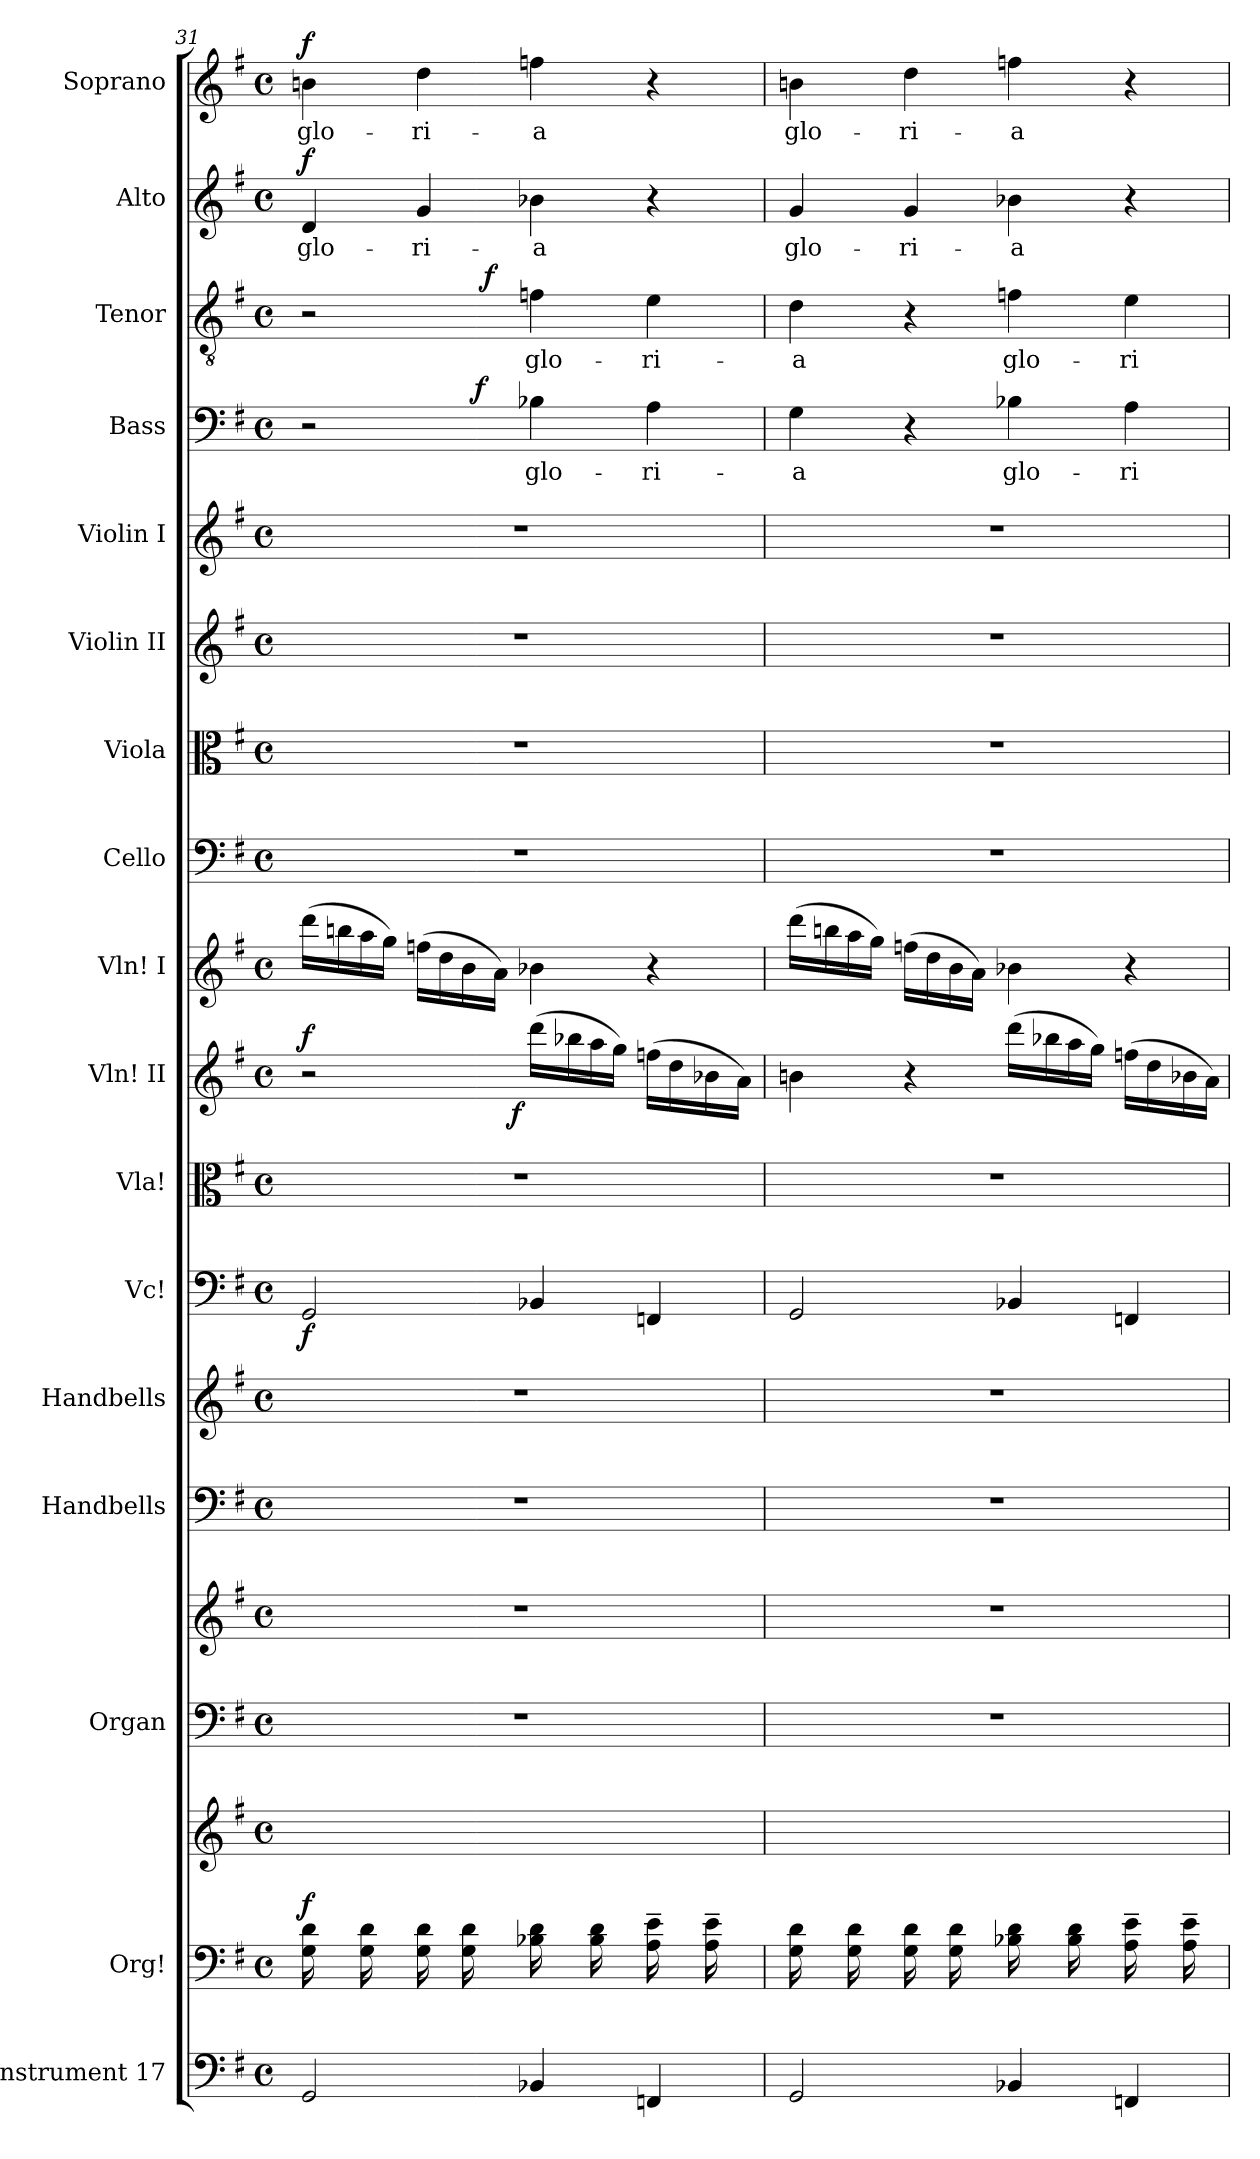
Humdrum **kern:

**kern	**kern	**kern	**dynam	**kern	**kern	**kern	**kern	**kern	**dynam	**kern	**kern	**dynam	**kern	**kern	**kern	**kern	**kern	**kern	**text	**dynam	**kern	**text	**dynam	**kern	**text	**dynam	**kern	**text	**dynam
*part17	*part16	*part16	*part16	*part15	*part15	*part14	*part13	*part12	*part12	*part11	*part10	*part10	*part9	*part8	*part7	*part6	*part5	*part4	*part4	*part4	*part3	*part3	*part3	*part2	*part2	*part2	*part1	*part1	*part1
*staff19	*staff18	*staff17	*staff17/18	*staff16	*staff15	*staff14	*staff13	*staff12	*staff12	*staff11	*staff10	*staff10	*staff9	*staff8	*staff7	*staff6	*staff5	*staff4	*staff4	*staff4	*staff3	*staff3	*staff3	*staff2	*staff2	*staff2	*staff1	*staff1	*staff1
*I"Instrument 17	*I"Org!	*	*	*I"Organ	*	*I"Handbells	*I"Handbells	*I"Vc!	*	*I"Vla!	*I"Vln! II	*	*I"Vln! I	*I"Cello	*I"Viola	*I"Violin II	*I"Violin I	*I"Bass	*	*	*I"Tenor	*	*	*I"Alto	*	*	*I"Soprano	*	*
*	*	*	*	*	*	*	*	*I'Vc!	*	*I'Vla!	*I'Vln! II	*	*I'Vln! I	*	*I'Vla	*I'Vln	*I'Vln	*I'B	*	*	*I'T	*	*	*I'A	*	*	*I'S	*	*
*clefF4	*clefF4	*clefG2	*	*clefF4	*clefG2	*clefF4	*clefG2	*clefF4	*	*clefC3	*clefG2	*	*clefG2	*clefF4	*clefC3	*clefG2	*clefG2	*clefF4	*	*	*clefGv2	*	*	*clefG2	*	*	*clefG2	*	*
*k[f#]	*k[f#]	*k[f#]	*	*k[f#]	*k[f#]	*k[f#]	*k[f#]	*k[f#]	*	*k[f#]	*k[f#]	*	*k[f#]	*k[f#]	*k[f#]	*k[f#]	*k[f#]	*k[f#]	*	*	*k[f#]	*	*	*k[f#]	*	*	*k[f#]	*	*
*G:	*G:	*G:	*	*G:	*G:	*G:	*G:	*G:	*	*G:	*G:	*	*G:	*G:	*G:	*G:	*G:	*G:	*	*	*G:	*	*	*G:	*	*	*G:	*	*
*M4/4	*M4/4	*M4/4	*	*M4/4	*M4/4	*M4/4	*M4/4	*M4/4	*	*M4/4	*M4/4	*	*M4/4	*M4/4	*M4/4	*M4/4	*M4/4	*M4/4	*	*	*M4/4	*	*	*M4/4	*	*	*M4/4	*	*
*met(c)	*met(c)	*met(c)	*	*met(c)	*met(c)	*met(c)	*met(c)	*met(c)	*	*met(c)	*met(c)	*	*met(c)	*met(c)	*met(c)	*met(c)	*met(c)	*met(c)	*	*	*met(c)	*	*	*met(c)	*	*	*met(c)	*	*
=31	=31	=31	=31	=31	=31	=31	=31	=31	=31	=31	=31	=31	=31	=31	=31	=31	=31	=31	=31	=31	=31	=31	=31	=31	=31	=31	=31	=31	=31
!	!	!	!LO:DY:a=2	!	!	!	!	!	!LO:DY:b	!	!	!LO:DY:a	!	!	!	!	!	!	!	!	!	!	!	!	!LO:LY:b:cj	!LO:DY:a	!	!LO:LY:b:cj	!LO:DY:a
*	*	*	*	*	*	*	*	*	*	*	*^	*	*	*	*	*	*	*^	*	*	*^	*	*	*	*	*	*	*	*
2GG/	16G\ 16d\L	16ryy	f	1r	1r	1r	1r	2GG/	f	1r	2r	4ryy	f	(>16ddd\L	1r	1r	1r	1r	2r	4ryy	.	.	2r	4ryy	.	.	4d/	glo-	f	4bn\	glo-	f
.	16ryy	16g\ 16dd\	.	.	.	.	.	.	.	.	.	.	.	16bbn\	.	.	.	.	.	.	.	.	.	.	.	.	.	.	.	.	.	.
.	16G\ 16d\	16ryy	.	.	.	.	.	.	.	.	.	.	.	16aa\	.	.	.	.	.	.	.	.	.	.	.	.	.	.	.	.	.	.
.	16ryy	16g\ 16dd\J	.	.	.	.	.	.	.	.	.	.	.	16gg\J)	.	.	.	.	.	.	.	.	.	.	.	.	.	.	.	.	.	.
!	!	!	!	!	!	!	!	!	!	!	!	!	!	!	!	!	!	!	!	!	!	!	!	!	!	!	!	!LO:LY:b:cj	!	!	!LO:LY:b:cj	!
.	16d\ 16G\L	16ryy	.	.	.	.	.	.	.	.	.	8...ryy	.	(>16ffn\L	.	.	.	.	.	8ryy	.	.	.	8ryy	.	.	4g/	-ri-	.	4dd\	-ri-	.
.	16ryy	16g\ 16dd\	.	.	.	.	.	.	.	.	.	.	.	16dd\	.	.	.	.	.	.	.	.	.	.	.	.	.	.	.	.	.	.
.	16G\ 16d\	16ryy	.	.	.	.	.	.	.	.	.	.	.	16b\	.	.	.	.	.	32ryy	.	.	.	32.ryy	.	.	.	.	.	.	.	.
!	!	!	!	!	!	!	!	!	!	!	!	!	!	!	!	!	!	!	!	!	!	!LO:DY:a	!	!	!	!	!	!	!	!	!	!
.	.	.	.	.	.	.	.	.	.	.	.	.	.	.	.	.	.	.	.	2ryy	.	f	.	.	.	.	.	.	.	.	.	.
!	!	!	!	!	!	!	!	!	!	!	!	!	!	!	!	!	!	!	!	!	!	!	!	!	!	!LO:DY:a	!	!	!	!	!	!
.	.	.	.	.	.	.	.	.	.	.	.	.	.	.	.	.	.	.	.	.	.	.	.	2ryy	.	f	.	.	.	.	.	.
.	16ryy	16dd\ 16g\J	.	.	.	.	.	.	.	.	.	.	.	16a\J)	.	.	.	.	.	.	.	.	.	.	.	.	.	.	.	.	.	.
!	!	!	!	!	!	!	!	!	!	!	!	!	!LO:DY:b	!	!	!	!	!	!	!	!	!	!	!	!	!	!	!	!	!	!	!
.	.	.	.	.	.	.	.	.	.	.	.	2ryy	f	.	.	.	.	.	.	.	.	.	.	.	.	.	.	.	.	.	.	.
!	!	!	!	!	!	!	!	!	!	!	!	!	!	!	!	!	!	!	!	!	!LO:LY:b:cj	!	!	!	!LO:LY:b:cj	!	!	!LO:LY:b:cj	!	!	!LO:LY:b:cj	!
4BB-X/	16d\ 16B-X\L	16ryy	.	.	.	.	.	4BB-X/	.	.	(>16ddd\L	.	.	4b-X\	.	.	.	.	4B-X\	.	glo-	.	4fn\	.	glo-	.	4b-X\	-a	.	4ffn\	-a	.
.	16ryy	16dd\ 16fn\	.	.	.	.	.	.	.	.	16bb-X\	.	.	.	.	.	.	.	.	.	.	.	.	.	.	.	.	.	.	.	.	.
.	16d\ 16B-\	16ryy	.	.	.	.	.	.	.	.	16aa\	.	.	.	.	.	.	.	.	.	.	.	.	.	.	.	.	.	.	.	.	.
.	16ryy	16f\ 16dd\J	.	.	.	.	.	.	.	.	16gg\J)	.	.	.	.	.	.	.	.	.	.	.	.	.	.	.	.	.	.	.	.	.
!	!	!	!	!	!	!	!	!	!	!	!	!	!	!	!	!	!	!	!	!	!LO:LY:b:cj	!	!	!	!LO:LY:b:cj	!	!	!	!	!	!	!
4FFn/	16e\~> 16A\~>L	16ryy	.	.	.	.	.	4FFn/	.	.	(>16ffn\L	.	.	4r	.	.	.	.	4A\	.	-ri-	.	4e\	.	-ri-	.	4r	.	.	4r	.	.
.	16ryy	16f\ 16ee\	.	.	.	.	.	.	.	.	16dd\	.	.	.	.	.	.	.	.	.	.	.	.	.	.	.	.	.	.	.	.	.
.	16e\~> 16A\~>	16ryy	.	.	.	.	.	.	.	.	16b-X\	.	.	.	.	.	.	.	.	.	.	.	.	.	.	.	.	.	.	.	.	.
.	.	.	.	.	.	.	.	.	.	.	.	.	.	.	.	.	.	.	.	16.ryy	.	.	.	.	.	.	.	.	.	.	.	.
.	.	.	.	.	.	.	.	.	.	.	.	.	.	.	.	.	.	.	.	.	.	.	.	16ryy	.	.	.	.	.	.	.	.
.	16ryy	16ee\ 16f\J	.	.	.	.	.	.	.	.	16a\J)	.	.	.	.	.	.	.	.	.	.	.	.	.	.	.	.	.	.	.	.	.
.	.	.	.	.	.	.	.	.	.	.	.	64ryy	.	.	.	.	.	.	.	.	.	.	.	64ryy	.	.	.	.	.	.	.	.
=32	=32	=32	=32	=32	=32	=32	=32	=32	=32	=32	=32	=32	=32	=32	=32	=32	=32	=32	=32	=32	=32	=32	=32	=32	=32	=32	=32	=32	=32	=32	=32	=32
!	!	!	!	!	!	!	!	!	!	!	!	!	!	!	!	!	!	!	!	!	!LO:LY:b:cj	!	!	!	!LO:LY:b:cj	!	!	!LO:LY:b:cj	!	!	!LO:LY:b:cj	!
*	*	*	*	*	*	*	*	*	*	*	*	*	*	*	*	*	*	*	*v	*v	*	*	*	*	*	*	*	*	*	*	*	*
*	*	*	*	*	*	*	*	*	*	*	*v	*v	*	*	*	*	*	*	*	*	*	*v	*v	*	*	*	*	*	*	*	*
2GG/	16G\ 16d\L	16ryy	.	1r	1r	1r	1r	2GG/	.	1r	4bn\	.	(>16ddd\L	1r	1r	1r	1r	4G\	-a	.	4d\	-a	.	4g/	glo-	.	4bn\	glo-	.
.	16ryy	16g\ 16dd\	.	.	.	.	.	.	.	.	.	.	16bbn\	.	.	.	.	.	.	.	.	.	.	.	.	.	.	.	.
.	16G\ 16d\	16ryy	.	.	.	.	.	.	.	.	.	.	16aa\	.	.	.	.	.	.	.	.	.	.	.	.	.	.	.	.
.	16ryy	16dd\ 16g\J	.	.	.	.	.	.	.	.	.	.	16gg\J)	.	.	.	.	.	.	.	.	.	.	.	.	.	.	.	.
!	!	!	!	!	!	!	!	!	!	!	!	!	!	!	!	!	!	!	!	!	!	!	!	!	!LO:LY:b:cj	!	!	!LO:LY:b:cj	!
.	16d\ 16G\L	16ryy	.	.	.	.	.	.	.	.	4r	.	(>16ffn\L	.	.	.	.	4r	.	.	4r	.	.	4g/	-ri-	.	4dd\	-ri-	.
.	16ryy	16dd\ 16g\	.	.	.	.	.	.	.	.	.	.	16dd\	.	.	.	.	.	.	.	.	.	.	.	.	.	.	.	.
.	16G\ 16d\	16ryy	.	.	.	.	.	.	.	.	.	.	16b\	.	.	.	.	.	.	.	.	.	.	.	.	.	.	.	.
.	16ryy	16dd\ 16g\J	.	.	.	.	.	.	.	.	.	.	16a\J)	.	.	.	.	.	.	.	.	.	.	.	.	.	.	.	.
!	!	!	!	!	!	!	!	!	!	!	!	!	!	!	!	!	!	!	!LO:LY:b:cj	!	!	!LO:LY:b:cj	!	!	!LO:LY:b:cj	!	!	!LO:LY:b:cj	!
4BB-X/	16d\ 16B-X\L	16ryy	.	.	.	.	.	4BB-X/	.	.	(>16ddd\L	.	4b-X\	.	.	.	.	4B-X\	glo-	.	4fn\	glo-	.	4b-X\	-a	.	4ffn\	-a	.
.	16ryy	16dd\ 16fn\	.	.	.	.	.	.	.	.	16bb-X\	.	.	.	.	.	.	.	.	.	.	.	.	.	.	.	.	.	.
.	16d\ 16B-\	16ryy	.	.	.	.	.	.	.	.	16aa\	.	.	.	.	.	.	.	.	.	.	.	.	.	.	.	.	.	.
.	16ryy	16f\ 16dd\J	.	.	.	.	.	.	.	.	16gg\J)	.	.	.	.	.	.	.	.	.	.	.	.	.	.	.	.	.	.
!	!	!	!	!	!	!	!	!	!	!	!	!	!	!	!	!	!	!	!LO:LY:b:cj	!	!	!LO:LY:b:cj	!	!	!	!	!	!	!
4FFn/	16A\~> 16e\~>L	16ryy	.	.	.	.	.	4FFn/	.	.	(>16ffn\L	.	4r	.	.	.	.	4A\	-ri-	.	4e\	-ri-	.	4r	.	.	4r	.	.
.	16ryy	16ee\ 16f\	.	.	.	.	.	.	.	.	16dd\	.	.	.	.	.	.	.	.	.	.	.	.	.	.	.	.	.	.
.	16e\~> 16A\~>	16ryy	.	.	.	.	.	.	.	.	16b-X\	.	.	.	.	.	.	.	.	.	.	.	.	.	.	.	.	.	.
.	16ryy	16ee\ 16f\J	.	.	.	.	.	.	.	.	16a\J)	.	.	.	.	.	.	.	.	.	.	.	.	.	.	.	.	.	.
=	=	=	=	=	=	=	=	=	=	=	=	=	=	=	=	=	=	=	=	=	=	=	=	=	=	=	=	=	=
*-	*-	*-	*-	*-	*-	*-	*-	*-	*-	*-	*-	*-	*-	*-	*-	*-	*-	*-	*-	*-	*-	*-	*-	*-	*-	*-	*-	*-	*-
